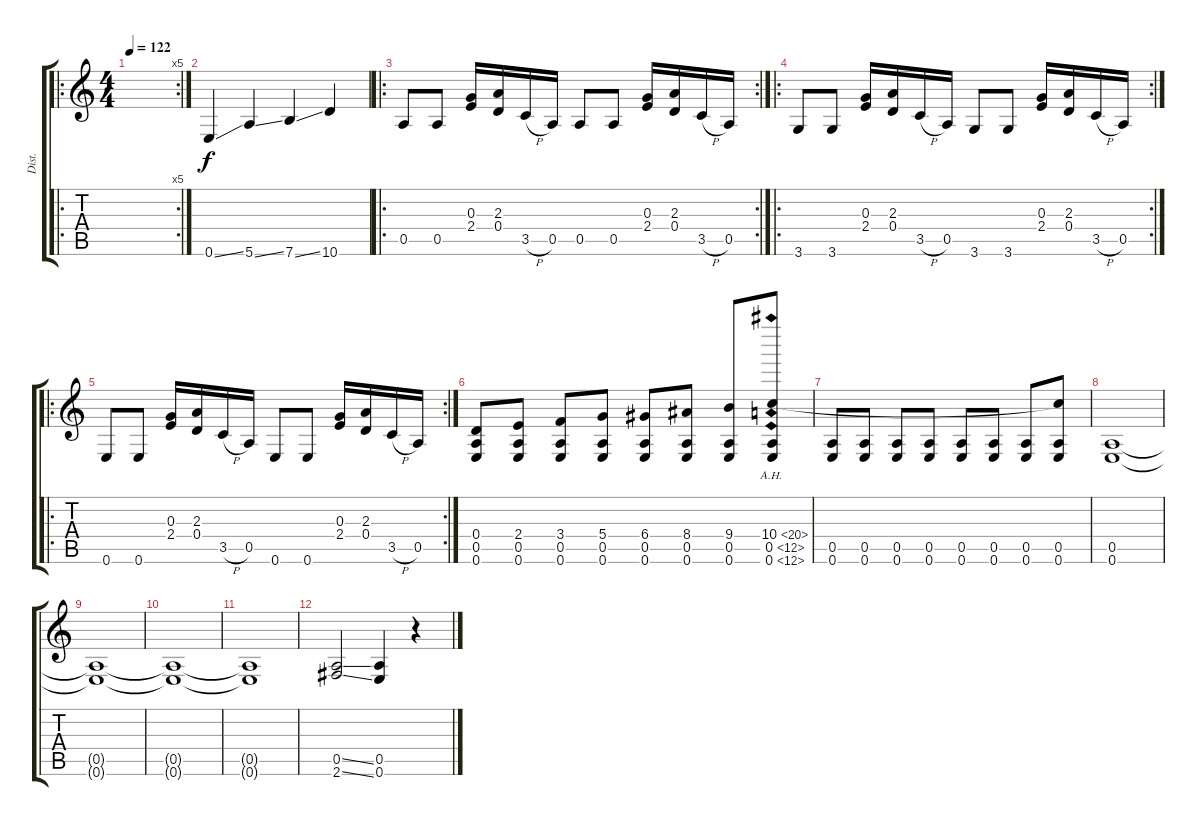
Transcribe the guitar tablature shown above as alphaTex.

\track ("Dist." "Dist.") {instrument overdrivenguitar}
\staff {score tabs}
\tuning (E4 B3 G3 D3 A2 E2) {hide}
\ro
\rc 5
\ts (4 4)
\tempo 122
\clef g2
\ks c
|
0.6{ss}.4 5.6{ss}.4 7.6{ss}.4 10.6.4 |
\ro
\rc 2
0.5.8 0.5.8 (0.3 2.4).16 (2.3 0.4).16 3.5{h}.16 0.5.16 0.5.8 0.5.8 (0.3 2.4).16 (2.3 0.4).16 3.5{h}.16 0.5.16 |
\ro
\rc 2
3.6.8 3.6.8 (0.3 2.4).16 (2.3 0.4).16 3.5{h}.16 0.5.16 3.6.8 3.6.8 (0.3 2.4).16 (2.3 0.4).16 3.5{h}.16 0.5.16 |
\ro
\rc 2
0.6.8 0.6.8 (0.3 2.4).16 (2.3 0.4).16 3.5{h}.16 0.5.16 0.6.8 0.6.8 (0.3 2.4).16 (2.3 0.4).16 3.5{h}.16 0.5.16 |
(0.4 0.5 0.6).8 (2.4 0.5 0.6).8 (3.4 0.5 0.6).8 (5.4 0.5 0.6).8 (6.4 0.5 0.6).8 (8.4 0.5 0.6).8 (9.4 0.5 0.6).8 (10.4{ah 10} 0.5{ah 12} 0.6{ah 12}).8 |
(0.5 0.6).8 (0.5 0.6).8 (0.5 0.6).8 (0.5 0.6).8 (0.5 0.6).8 (0.5 0.6).8 (0.5 0.6).8 (10.4{t} 0.5 0.6).8 |
(0.5 0.6).1 |
(0.5{t} 0.6{t}).1 |
(0.5{t} 0.6{t}).1 |
(0.5{t} 0.6{t}).1 |
(0.5{ss} 2.6{ss}).2 (0.5 0.6).4 r.4
